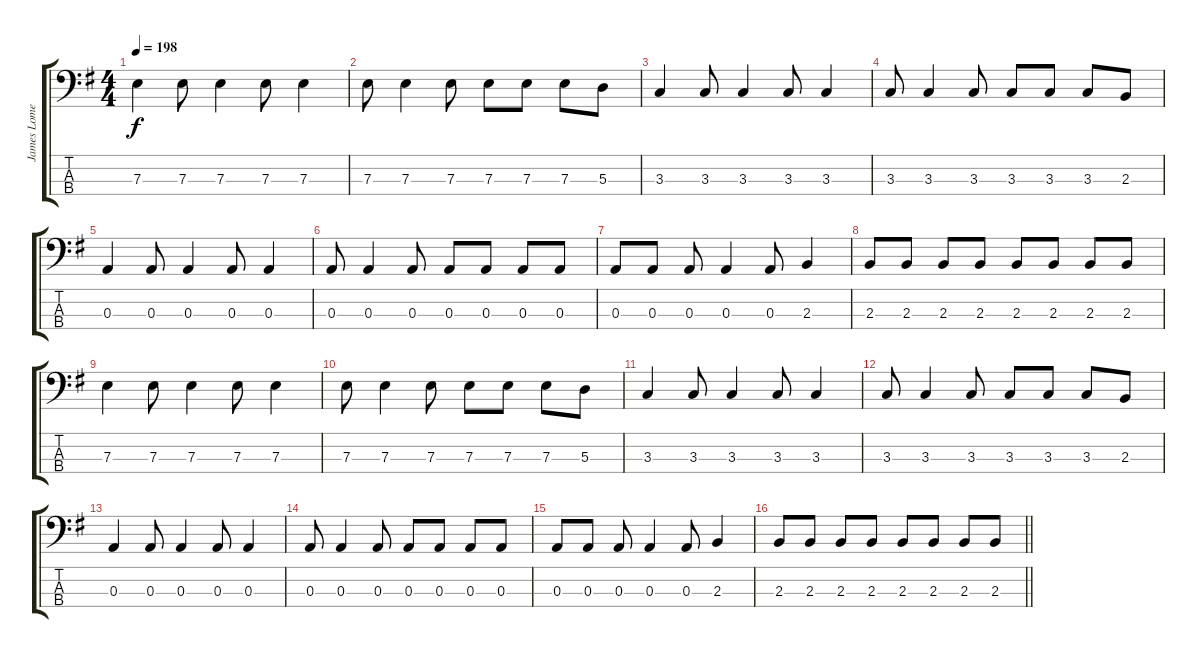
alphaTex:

\track ("James Lomenzo" "James Lome") {instrument electricbasspick}
\staff {score tabs}
\tuning (G2 D2 A1 E1) {hide}
\ts (4 4)
\tempo 198
\clef f4
\ks g
7.3.4{dy f} 7.3.8 7.3.4 7.3.8 7.3.4 |
7.3.8 7.3.4 7.3.8 7.3.8 7.3.8 7.3.8 5.3.8 |
3.3.4 3.3.8 3.3.4 3.3.8 3.3.4 |
3.3.8 3.3.4 3.3.8 3.3.8 3.3.8 3.3.8 2.3.8 |
0.3.4 0.3.8 0.3.4 0.3.8 0.3.4 |
0.3.8 0.3.4 0.3.8 0.3.8 0.3.8 0.3.8 0.3.8 |
0.3.8 0.3.8 0.3.8 0.3.4 0.3.8 2.3.4 |
2.3.8 2.3.8 2.3.8 2.3.8 2.3.8 2.3.8 2.3.8 2.3.8 |
7.3.4 7.3.8 7.3.4 7.3.8 7.3.4 |
7.3.8 7.3.4 7.3.8 7.3.8 7.3.8 7.3.8 5.3.8 |
3.3.4 3.3.8 3.3.4 3.3.8 3.3.4 |
3.3.8 3.3.4 3.3.8 3.3.8 3.3.8 3.3.8 2.3.8 |
0.3.4 0.3.8 0.3.4 0.3.8 0.3.4 |
0.3.8 0.3.4 0.3.8 0.3.8 0.3.8 0.3.8 0.3.8 |
0.3.8 0.3.8 0.3.8 0.3.4 0.3.8 2.3.4 |
\barLineRight lightlight
2.3.8 2.3.8 2.3.8 2.3.8 2.3.8 2.3.8 2.3.8 2.3.8
